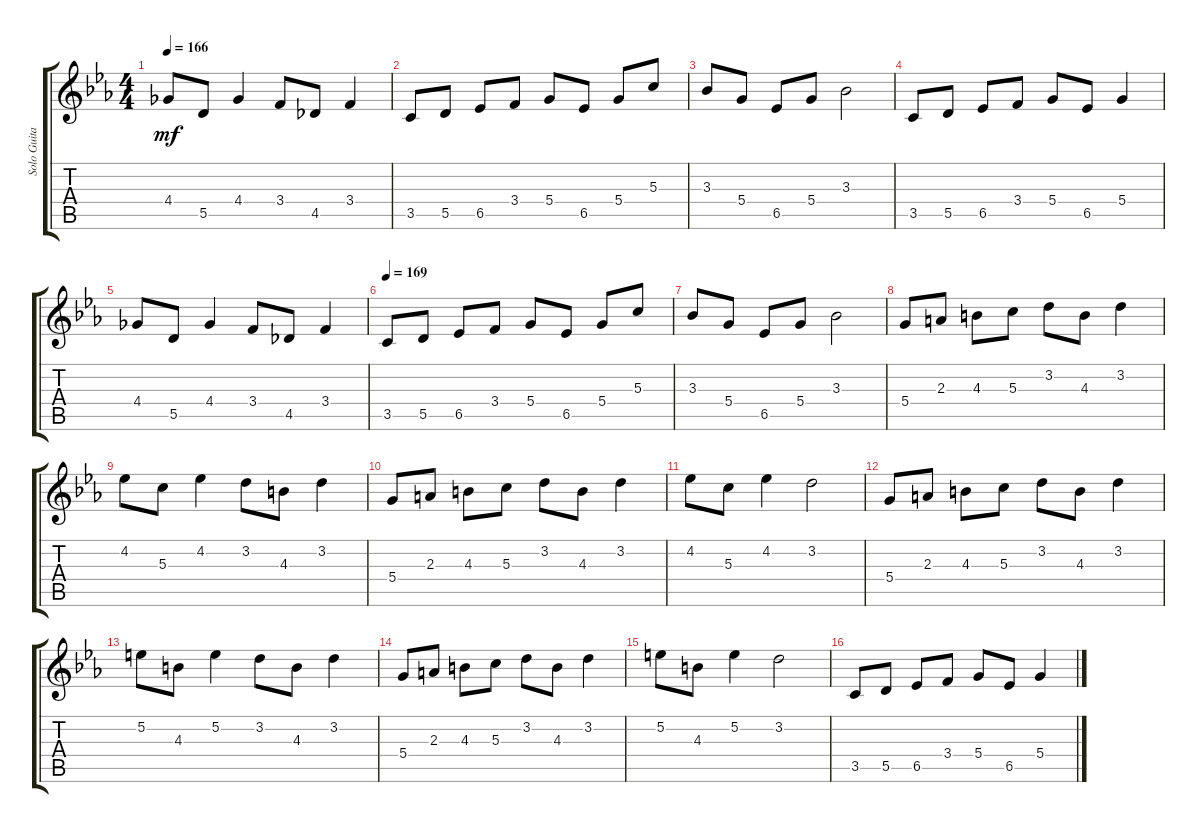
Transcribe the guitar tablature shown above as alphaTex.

\track ("Solo Guitar 1 (Ritchie Blackmore)" "Solo Guita") {instrument distortionguitar}
\staff {score tabs}
\tuning (E4 B3 G3 D3 A2 E2) {hide}
\ts (4 4)
\tempo 166
\clef g2
\ks cminor
4.4.8{dy mf} 5.5.8 4.4.4 3.4.8 4.5.8 3.4.4 |
3.5.8 5.5.8 6.5.8 3.4.8 5.4.8 6.5.8 5.4.8 5.3.8 |
3.3.8 5.4.8 6.5.8 5.4.8 3.3.2 |
3.5.8 5.5.8 6.5.8 3.4.8 5.4.8 6.5.8 5.4.4 |
4.4.8 5.5.8 4.4.4 3.4.8 4.5.8 3.4.4 |
\tempo 169
3.5.8 5.5.8 6.5.8 3.4.8 5.4.8 6.5.8 5.4.8 5.3.8 |
3.3.8 5.4.8 6.5.8 5.4.8 3.3.2 |
5.4.8 2.3.8 4.3.8 5.3.8 3.2.8 4.3.8 3.2.4 |
4.2.8 5.3.8 4.2.4 3.2.8 4.3.8 3.2.4 |
5.4.8 2.3.8 4.3.8 5.3.8 3.2.8 4.3.8 3.2.4 |
4.2.8 5.3.8 4.2.4 3.2.2 |
5.4.8 2.3.8 4.3.8 5.3.8 3.2.8 4.3.8 3.2.4 |
5.2.8 4.3.8 5.2.4 3.2.8 4.3.8 3.2.4 |
5.4.8 2.3.8 4.3.8 5.3.8 3.2.8 4.3.8 3.2.4 |
5.2.8 4.3.8 5.2.4 3.2.2 |
3.5.8 5.5.8 6.5.8 3.4.8 5.4.8 6.5.8 5.4.4
